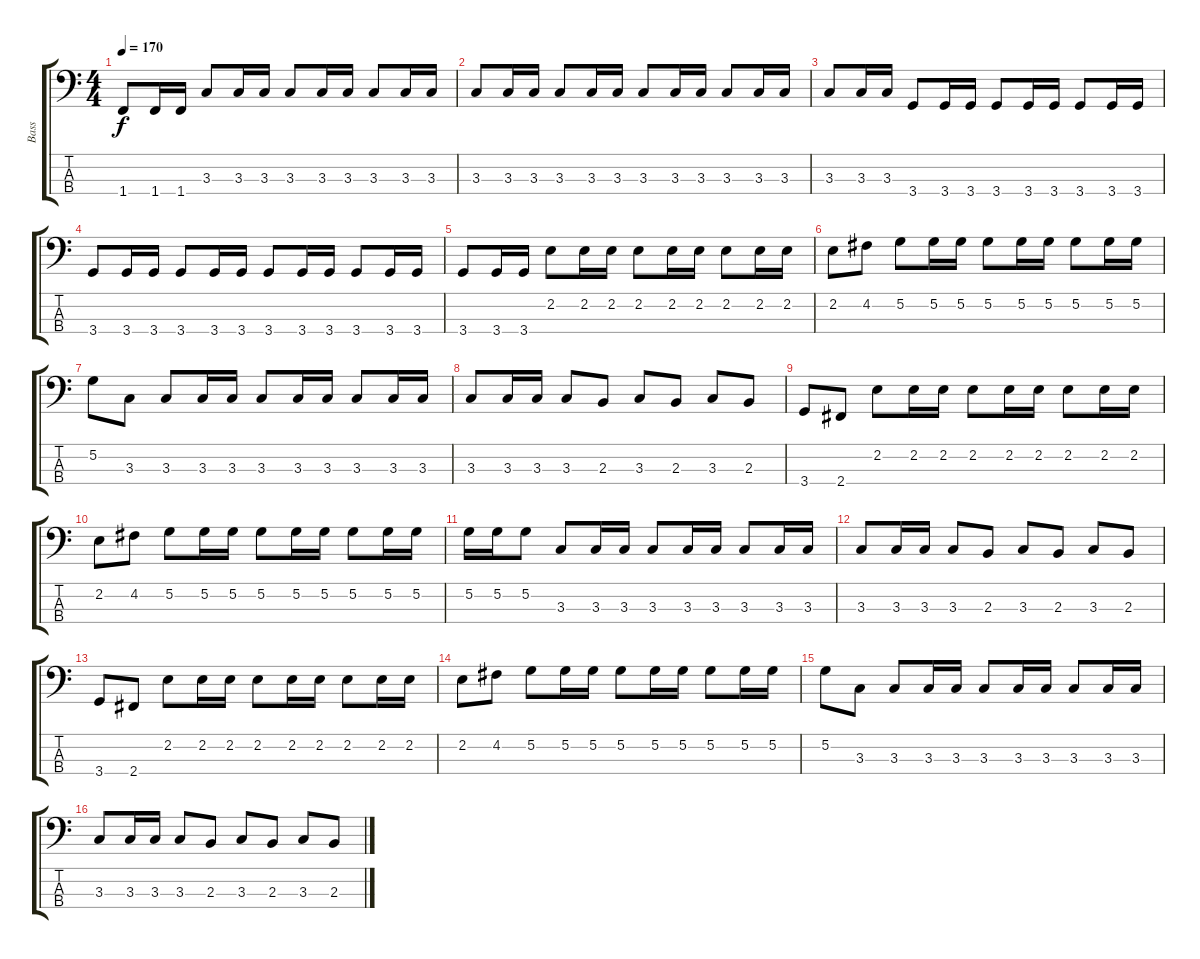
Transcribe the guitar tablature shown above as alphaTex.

\track ("Bass" "Bass") {instrument electricbassfinger}
\staff {score tabs}
\tuning (G2 D2 A1 E1) {hide}
\ts (4 4)
\tempo 170
\clef f4
\ks c
1.4.8{dy f} 1.4.16 1.4.16 3.3.8 3.3.16 3.3.16 3.3.8 3.3.16 3.3.16 3.3.8 3.3.16 3.3.16 |
3.3.8 3.3.16 3.3.16 3.3.8 3.3.16 3.3.16 3.3.8 3.3.16 3.3.16 3.3.8 3.3.16 3.3.16 |
3.3.8 3.3.16 3.3.16 3.4.8 3.4.16 3.4.16 3.4.8 3.4.16 3.4.16 3.4.8 3.4.16 3.4.16 |
3.4.8 3.4.16 3.4.16 3.4.8 3.4.16 3.4.16 3.4.8 3.4.16 3.4.16 3.4.8 3.4.16 3.4.16 |
3.4.8 3.4.16 3.4.16 2.2.8 2.2.16 2.2.16 2.2.8 2.2.16 2.2.16 2.2.8 2.2.16 2.2.16 |
2.2.8 4.2.8 5.2.8 5.2.16 5.2.16 5.2.8 5.2.16 5.2.16 5.2.8 5.2.16 5.2.16 |
5.2.8 3.3.8 3.3.8 3.3.16 3.3.16 3.3.8 3.3.16 3.3.16 3.3.8 3.3.16 3.3.16 |
3.3.8 3.3.16 3.3.16 3.3.8 2.3.8 3.3.8 2.3.8 3.3.8 2.3.8 |
3.4.8 2.4.8 2.2.8 2.2.16 2.2.16 2.2.8 2.2.16 2.2.16 2.2.8 2.2.16 2.2.16 |
2.2.8 4.2.8 5.2.8 5.2.16 5.2.16 5.2.8 5.2.16 5.2.16 5.2.8 5.2.16 5.2.16 |
5.2.16 5.2.16 5.2.8 3.3.8 3.3.16 3.3.16 3.3.8 3.3.16 3.3.16 3.3.8 3.3.16 3.3.16 |
3.3.8 3.3.16 3.3.16 3.3.8 2.3.8 3.3.8 2.3.8 3.3.8 2.3.8 |
3.4.8 2.4.8 2.2.8 2.2.16 2.2.16 2.2.8 2.2.16 2.2.16 2.2.8 2.2.16 2.2.16 |
2.2.8 4.2.8 5.2.8 5.2.16 5.2.16 5.2.8 5.2.16 5.2.16 5.2.8 5.2.16 5.2.16 |
5.2.8 3.3.8 3.3.8 3.3.16 3.3.16 3.3.8 3.3.16 3.3.16 3.3.8 3.3.16 3.3.16 |
3.3.8 3.3.16 3.3.16 3.3.8 2.3.8 3.3.8 2.3.8 3.3.8 2.3.8
